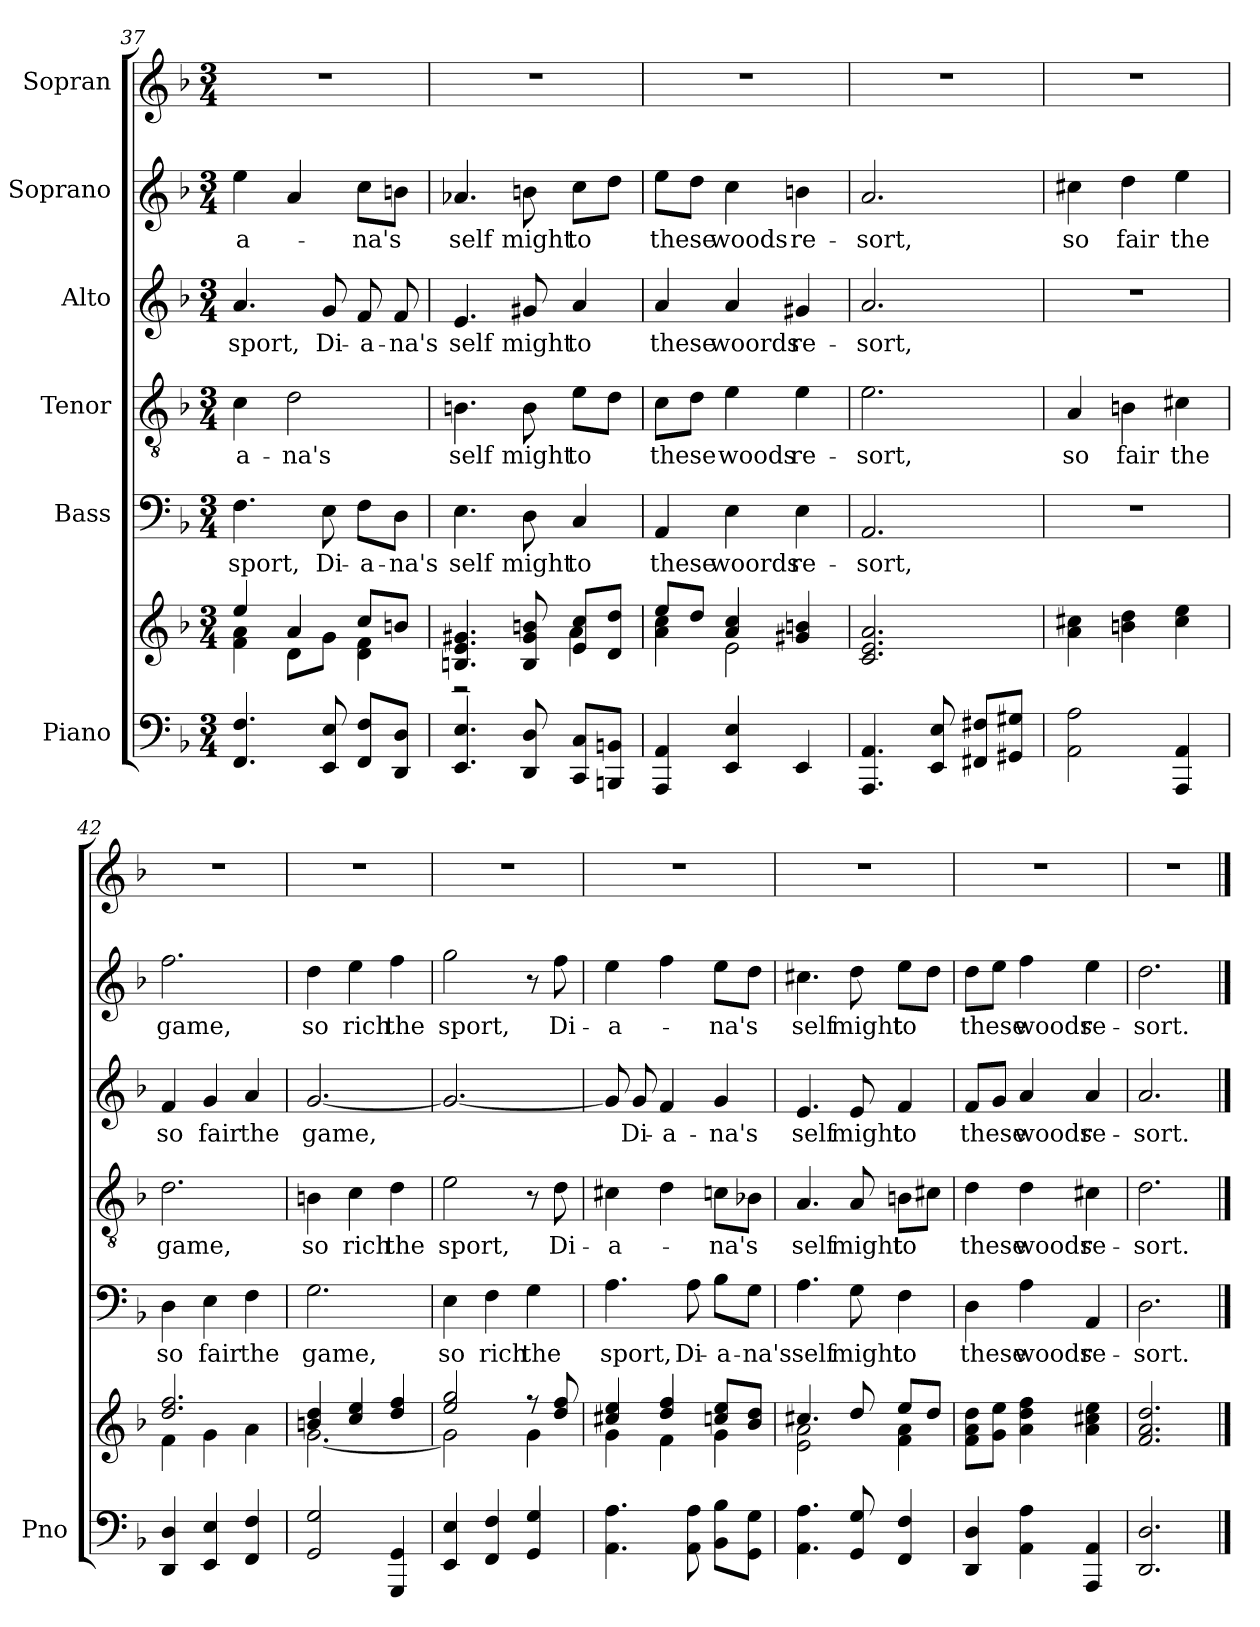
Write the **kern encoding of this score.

**kern	**kern	**kern	**text	**kern	**text	**kern	**text	**kern	**text	**kern
*part6	*part6	*part5	*part5	*part4	*part4	*part3	*part3	*part2	*part2	*part1
*staff7	*staff6	*staff5	*staff5	*staff4	*staff4	*staff3	*staff3	*staff2	*staff2	*staff1
*I"Piano	*	*I"Bass	*	*I"Tenor	*	*I"Alto	*	*I"Soprano	*	*I"Sopran
*I'Pno	*	*	*	*	*	*	*	*	*	*
*clefF4	*clefG2	*clefF4	*	*clefGv2	*	*clefG2	*	*clefG2	*	*clefG2
*k[b-]	*k[b-]	*k[b-]	*	*k[b-]	*	*k[b-]	*	*k[b-]	*	*k[b-]
*M3/4	*M3/4	*M3/4	*	*M3/4	*	*M3/4	*	*M3/4	*	*M3/4
=37	=37	=37	=37	=37	=37	=37	=37	=37	=37	=37
*	*^	*	*	*	*	*	*	*	*	*
!	!	!	!	!LO:LY:b	!	!LO:LY:b	!	!LO:LY:b	!	!LO:LY:b	!
4.FF/ 4.F/	4ee/	4f\ 4a\	4.F\	sport,	4c\	-a-	4.a/	sport,	4ee\	-a-	2.r
!	!	!	!	!	!	!LO:LY:b	!	!	!	!	!
.	4a/	8d\L	.	.	2d\	-na's	.	.	4a/	.	.
!	!	!	!	!LO:LY:b	!	!	!	!LO:LY:b	!	!	!
8EE/ 8E/	.	8g\J	8E\	Di-	.	.	8g/	Di-	.	.	.
!	!	!	!	!LO:LY:b	!	!	!	!LO:LY:b	!	!LO:LY:b	!
8FF/ 8F/L	8cc/L	4d\ 4f\	8F\L	-a-	.	.	8f/	-a-	8cc\L	-na's	.
!	!	!	!	!LO:LY:b	!	!	!	!LO:LY:b	!	!	!
8DD/ 8D/J	8bn/J	.	8D\J	-na's	.	.	8f/	-na's	8bn\J	.	.
=38	=38	=38	=38	=38	=38	=38	=38	=38	=38	=38	=38
!	!	!	!	!LO:LY:b	!	!LO:LY:b	!	!LO:LY:b	!	!LO:LY:b	!
4.EE/ 4.E/	4.Bn/ 4.e/ 4.g#X/	2r	4.E\	self	4.Bn\	self	4.e/	self	4.a-X/	self	2.r
!	!	!	!	!LO:LY:b	!	!LO:LY:b	!	!LO:LY:b	!	!LO:LY:b	!
8DD/ 8D/	8B/ 8g#/ 8bn/	.	8D\	might	8B\	might	8g#X/	might	8bn\	might	.
!	!	!	!	!LO:LY:b	!	!LO:LY:b	!	!LO:LY:b	!	!LO:LY:b	!
8CC/ 8C/L	8e/ 8cc/L	4a\	4C/	to	8e\L	to	4a/	to	8cc\L	to	.
8BBBn/ 8BBn/J	8d/ 8dd/J	.	.	.	8d\J	.	.	.	8dd\J	.	.
=39	=39	=39	=39	=39	=39	=39	=39	=39	=39	=39	=39
!	!	!	!	!LO:LY:b	!	!LO:LY:b	!	!LO:LY:b	!	!LO:LY:b	!
4AAA/ 4AA/	8ee/L	4a\ 4cc\	4AA/	these	8c\L	these	4a/	these	8ee\L	these	2.r
.	8dd/J	.	.	.	8d\J	.	.	.	8dd\J	.	.
!	!	!	!	!LO:LY:b	!	!LO:LY:b	!	!LO:LY:b	!	!LO:LY:b	!
4EE/ 4E/	4a/ 4cc/	2e\	4E\	woords	4e\	woods	4a/	woords	4cc\	woods	.
!	!	!	!	!LO:LY:b	!	!LO:LY:b	!	!LO:LY:b	!	!LO:LY:b	!
4EE/	4g#X/ 4bn/	.	4E\	re-	4e\	re-	4g#X/	re-	4bn\	re-	.
*	*v	*v	*	*	*	*	*	*	*	*	*
=40	=40	=40	=40	=40	=40	=40	=40	=40	=40	=40
!	!	!	!LO:LY:b	!	!LO:LY:b	!	!LO:LY:b	!	!LO:LY:b	!
4.AAA/ 4.AA/	2.c/ 2.e/ 2.a/	2.AA/	-sort,	2.e\	-sort,	2.a/	-sort,	2.a/	-sort,	2.r
8EE/ 8E/	.	.	.	.	.	.	.	.	.	.
8FF#X/ 8F#X/L	.	.	.	.	.	.	.	.	.	.
8GG#X/ 8G#X/J	.	.	.	.	.	.	.	.	.	.
=41	=41	=41	=41	=41	=41	=41	=41	=41	=41	=41
!	!	!	!	!	!LO:LY:b	!	!	!	!LO:LY:b	!
2AA\ 2A\	4a\ 4cc#X\	2.r	.	4A/	so	2.r	.	4cc#X\	so	2.r
!	!	!	!	!	!LO:LY:b	!	!	!	!LO:LY:b	!
.	4bn\ 4dd\	.	.	4Bn\	fair	.	.	4dd\	fair	.
!	!	!	!	!	!LO:LY:b	!	!	!	!LO:LY:b	!
4AAA/ 4AA/	4cc#\ 4ee\	.	.	4c#X\	the	.	.	4ee\	the	.
!!LO:LB:g=z
=42	=42	=42	=42	=42	=42	=42	=42	=42	=42	=42
*	*^	*	*	*	*	*	*	*	*	*
!	!	!	!	!LO:LY:b	!	!LO:LY:b	!	!LO:LY:b	!	!LO:LY:b	!
4DD/ 4D/	2.dd/ 2.ff/	4f\	4D\	so	2.d\	game,	4f/	so	2.ff\	game,	2.r
!	!	!	!	!LO:LY:b	!	!	!	!LO:LY:b	!	!	!
4EE/ 4E/	.	4g\	4E\	fair	.	.	4g/	fair	.	.	.
!	!	!	!	!LO:LY:b	!	!	!	!LO:LY:b	!	!	!
4FF/ 4F/	.	4a\	4F\	the	.	.	4a/	the	.	.	.
=43	=43	=43	=43	=43	=43	=43	=43	=43	=43	=43	=43
!	!	!	!	!LO:LY:b	!	!LO:LY:b	!	!LO:LY:b	!	!LO:LY:b	!
2GG/ 2G/	4bn/ 4dd/	[2.g\	2.G\	game,	4Bn\	so	[2.g/	game,	4dd\	so	2.r
!	!	!	!	!	!	!LO:LY:b	!	!	!	!LO:LY:b	!
.	4cc/ 4ee/	.	.	.	4c\	rich	.	.	4ee\	rich	.
!	!	!	!	!	!	!LO:LY:b	!	!	!	!LO:LY:b	!
4GGG/ 4GG/	4dd/ 4ff/	.	.	.	4d\	the	.	.	4ff\	the	.
=44	=44	=44	=44	=44	=44	=44	=44	=44	=44	=44	=44
!	!	!	!	!LO:LY:b	!	!LO:LY:b	!	!	!	!LO:LY:b	!
4EE/ 4E/	2ee/ 2gg/	2g\]	4E\	so	2e\	sport,	2.g/_	.	2gg\	sport,	2.r
!	!	!	!	!LO:LY:b	!	!	!	!	!	!	!
4FF/ 4F/	.	.	4F\	rich	.	.	.	.	.	.	.
!	!	!	!	!LO:LY:b	!	!	!	!	!	!	!
4GG/ 4G/	8r	4g\	4G\	the	8r	.	.	.	8r	.	.
!	!	!	!	!	!	!LO:LY:b	!	!	!	!LO:LY:b	!
.	8dd/ 8ff/	.	.	.	8d\	Di-	.	.	8ff\	Di-	.
=45	=45	=45	=45	=45	=45	=45	=45	=45	=45	=45	=45
!	!	!	!	!LO:LY:b	!	!LO:LY:b	!	!	!	!LO:LY:b	!
4.AA\ 4.A\	4cc#X/ 4ee/	4g\	4.A\	sport,	4c#X\	-a-	8g/]	.	4ee\	-a-	2.r
!	!	!	!	!	!	!	!	!LO:LY:b	!	!	!
.	.	.	.	.	.	.	8g/	Di-	.	.	.
!	!	!	!	!	!	!	!	!LO:LY:b	!	!	!
.	4dd/ 4ff/	4f\	.	.	4d\	.	4f/	-a-	4ff\	.	.
!	!	!	!	!LO:LY:b	!	!	!	!	!	!	!
8AA\ 8A\	.	.	8A\	Di-	.	.	.	.	.	.	.
!	!	!	!	!LO:LY:b	!	!LO:LY:b	!	!LO:LY:b	!	!LO:LY:b	!
8BB-\ 8B-\L	8ccn/ 8ee/L	4g\	8B-\L	-a-	8cn\L	-na's	4g/	-na's	8ee\L	-na's	.
!	!	!	!	!LO:LY:b	!	!	!	!	!	!	!
8GG\ 8G\J	8b-/ 8dd/J	.	8G\J	-na's	8B-X\J	.	.	.	8dd\J	.	.
=46	=46	=46	=46	=46	=46	=46	=46	=46	=46	=46	=46
!	!	!	!	!LO:LY:b	!	!LO:LY:b	!	!LO:LY:b	!	!LO:LY:b	!
4.AA\ 4.A\	4.cc#X/	2e\ 2a\	4.A\	self	4.A/	self	4.e/	self	4.cc#X\	self	2.r
!	!	!	!	!LO:LY:b	!	!LO:LY:b	!	!LO:LY:b	!	!LO:LY:b	!
8GG/ 8G/	8dd/	.	8G\	might	8A/	might	8e/	might	8dd\	might	.
!	!	!	!	!LO:LY:b	!	!LO:LY:b	!	!LO:LY:b	!	!LO:LY:b	!
4FF/ 4F/	8ee/L	4f\ 4a\	4F\	to	8Bn\L	to	4f/	to	8ee\L	to	.
.	8dd/J	.	.	.	8c#X\J	.	.	.	8dd\J	.	.
*	*v	*v	*	*	*	*	*	*	*	*	*
=47	=47	=47	=47	=47	=47	=47	=47	=47	=47	=47
!	!	!	!LO:LY:b	!	!LO:LY:b	!	!LO:LY:b	!	!LO:LY:b	!
4DD/ 4D/	8f\ 8a\ 8dd\L	4D\	these	4d\	these	8f/L	these	8dd\L	these	2.r
.	8g\ 8ee\J	.	.	.	.	8g/J	.	8ee\J	.	.
!	!	!	!LO:LY:b	!	!LO:LY:b	!	!LO:LY:b	!	!LO:LY:b	!
4AA\ 4A\	4a\ 4dd\ 4ff\	4A\	woods	4d\	woods	4a/	woods	4ff\	woods	.
!	!	!	!LO:LY:b	!	!LO:LY:b	!	!LO:LY:b	!	!LO:LY:b	!
4AAA/ 4AA/	4a\ 4cc#X\ 4ee\	4AA/	re-	4c#X\	re-	4a/	re-	4ee\	re-	.
=48	=48	=48	=48	=48	=48	=48	=48	=48	=48	=48
!	!	!	!LO:LY:b	!	!LO:LY:b	!	!LO:LY:b	!	!LO:LY:b	!
2.DD/ 2.D/	2.f/ 2.a/ 2.dd/	2.D\	-sort.	2.d\	-sort.	2.a/	-sort.	2.dd\	-sort.	2.r
==	==	==	==	==	==	==	==	==	==	==
*-	*-	*-	*-	*-	*-	*-	*-	*-	*-	*-
